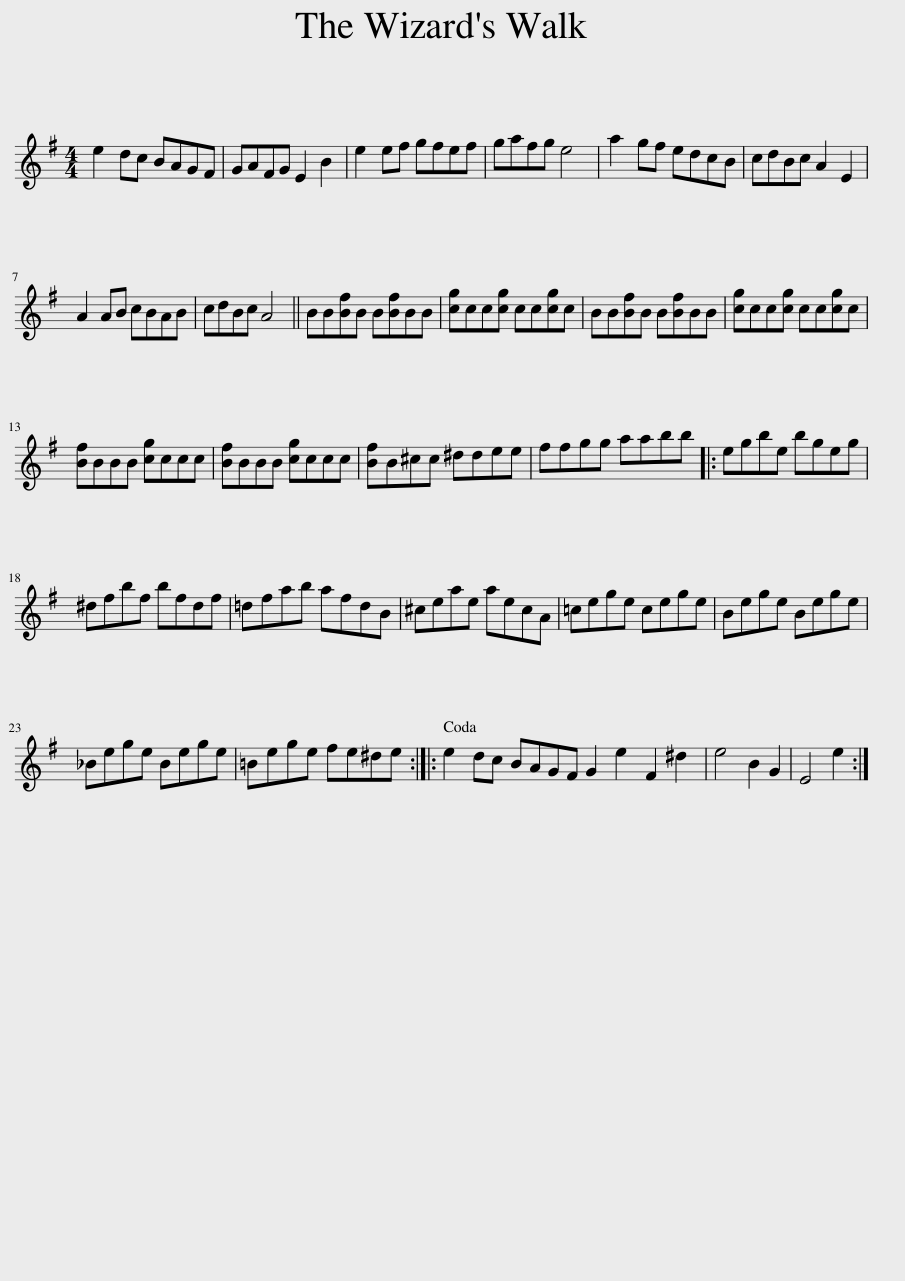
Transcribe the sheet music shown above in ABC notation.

X:1
L:1/8
M:4/4
I:linebreak $
K:Emin
V:1 treble
V:1
 e2 dc BAGF | GAFG E2 B2 | e2 ef gfef | gafg e4 | a2 gf edcB | %5
 cdBc A2 E2 |$ A2 AB cBAB | cdBc A4 || BB[Bf]B B[Bf]BB | [cg]cc[cg] cc[cg]c | %10
 BB[Bf]B B[Bf]BB | [cg]cc[cg] cc[cg]c |$ [Bf]BBB [cg]ccc | [Bf]BBB [cg]ccc | [Bf]B^cc ^ddee | %15
 ffgg aabb |: egbe bgeg |$ ^dfbf bfdf | =dfab afdB | ^ceae aecA | %20
 =cege cege | Bege Bege |$ _Bege Bege | =Bege fe^de :: e2 dc BAGF G2 e2 F2 ^d2 | %25
 e4 B2 G2 | E4 e2 :| %27
